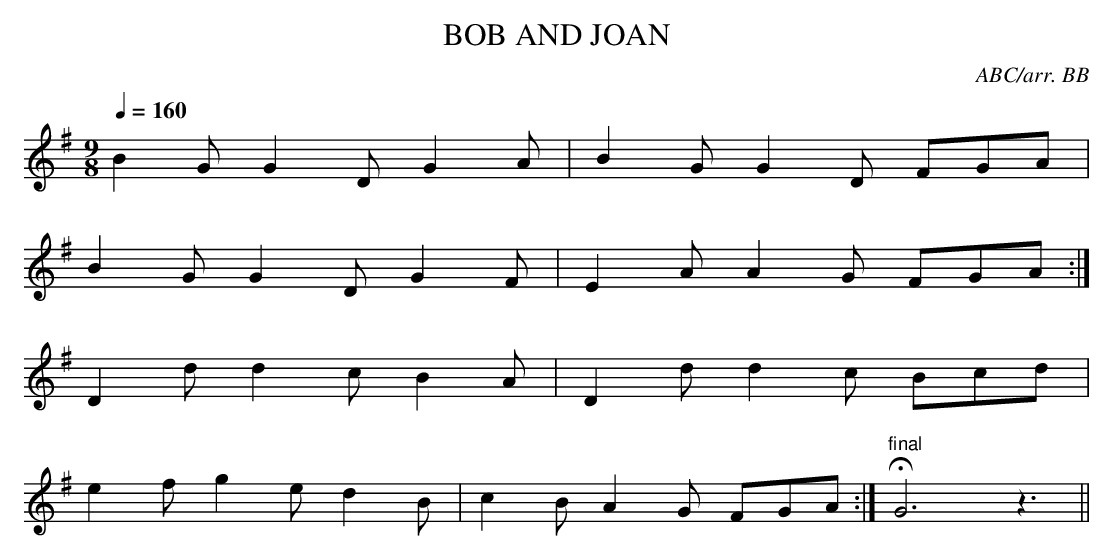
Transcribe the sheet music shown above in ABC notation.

X:1
T:BOB AND JOAN
C:ABC/arr. BB
Q:1/4=160
L:1/8
M:9/8
K:G
B2G G2D G2A|B2G G2D FGA|
B2G G2D G2F|E2A A2G FGA:|
D2d d2c B2A|D2d d2c Bcd|
e2f g2e d2B|c2B A2G FGA:|\
"final"HG6z3||
